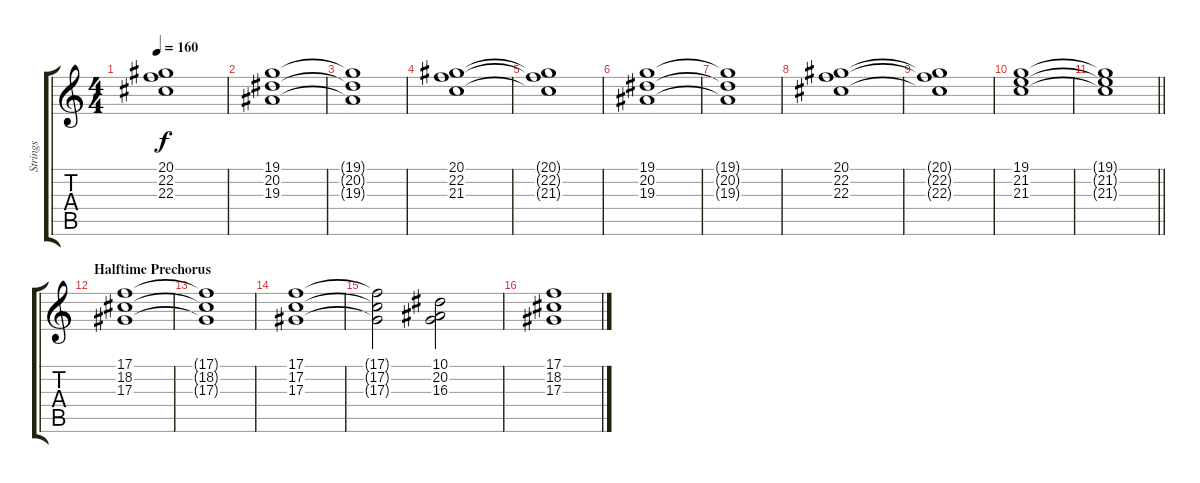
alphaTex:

\track ("Strings" "Strings") {instrument stringensemble1}
\staff {score tabs}
\tuning (C4 G3 Eb3 Bb2 F2 C2) {hide}
\ts (4 4)
\tempo 160
\clef g2
\ks c
(20.1{t} 22.2{t} 22.3{t}).1{dy f} |
(19.1 20.2 19.3).1 |
(19.1{t} 20.2{t} 19.3{t}).1 |
(20.1 22.2 21.3).1 |
(20.1{t} 22.2{t} 21.3{t}).1 |
(19.1 20.2 19.3).1 |
(19.1{t} 20.2{t} 19.3{t}).1 |
(20.1 22.2 22.3).1 |
(20.1{t} 22.2{t} 22.3{t}).1 |
(19.1 21.2 21.3).1 |
\barLineRight lightlight
(19.1{t} 21.2{t} 21.3{t}).1 |
\section ("" "Halftime Prechorus")
(17.1 18.2 17.3).1 |
(17.1{t} 18.2{t} 17.3{t}).1 |
(17.1 17.2 17.3).1 |
(17.1{t} 17.2{t} 17.3{t}).2 (10.1 20.2 16.3).2 |
(17.1 18.2 17.3).1
